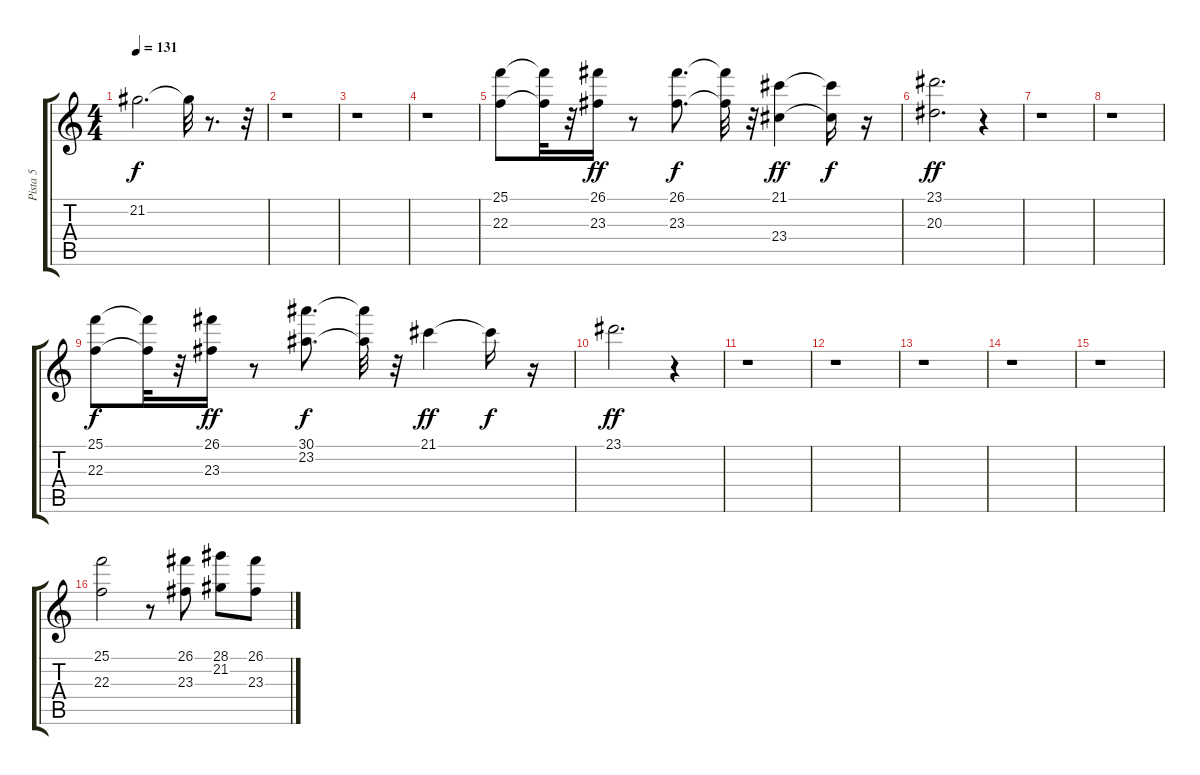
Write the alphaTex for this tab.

\track ("Pista 5" "Pista 5") {instrument fx5brightness}
\staff {score tabs}
\tuning (E4 B3 G3 D3 A2 E2) {hide}
\ts (4 4)
\tempo 131
\clef g2
\ks c
21.2{t}.2{d dy f} 21.2{t}.32 r.8{d} r.32 |
r.1 |
r.1 |
r.1 |
(25.1 22.3).8 (25.1{t} 22.3{t}).32 r.32 (26.1 23.3).16{dy ff} r.8 (26.1 23.3).8{d dy f} (26.1{t} 23.3{t}).32 r.32 (21.1 23.4).4{dy ff} (21.1{t} 23.4{t}).16{dy f} r.16 |
(23.1 20.3).2{d dy ff} r.4 |
r.1 |
r.1 |
(25.1 22.3).8{dy f} (25.1{t} 22.3{t}).32 r.32 (26.1 23.3).16{dy ff} r.8 (30.1 23.2).8{d dy f} (30.1{t} 23.2{t}).32 r.32 21.1.4{dy ff} 21.1{t}.16{dy f} r.16 |
23.1.2{d dy ff} r.4 |
r.1 |
r.1 |
r.1 |
r.1 |
r.1 |
(25.1 22.3).2 r.8 (26.1 23.3).8 (28.1 21.2).8 (26.1 23.3).8
